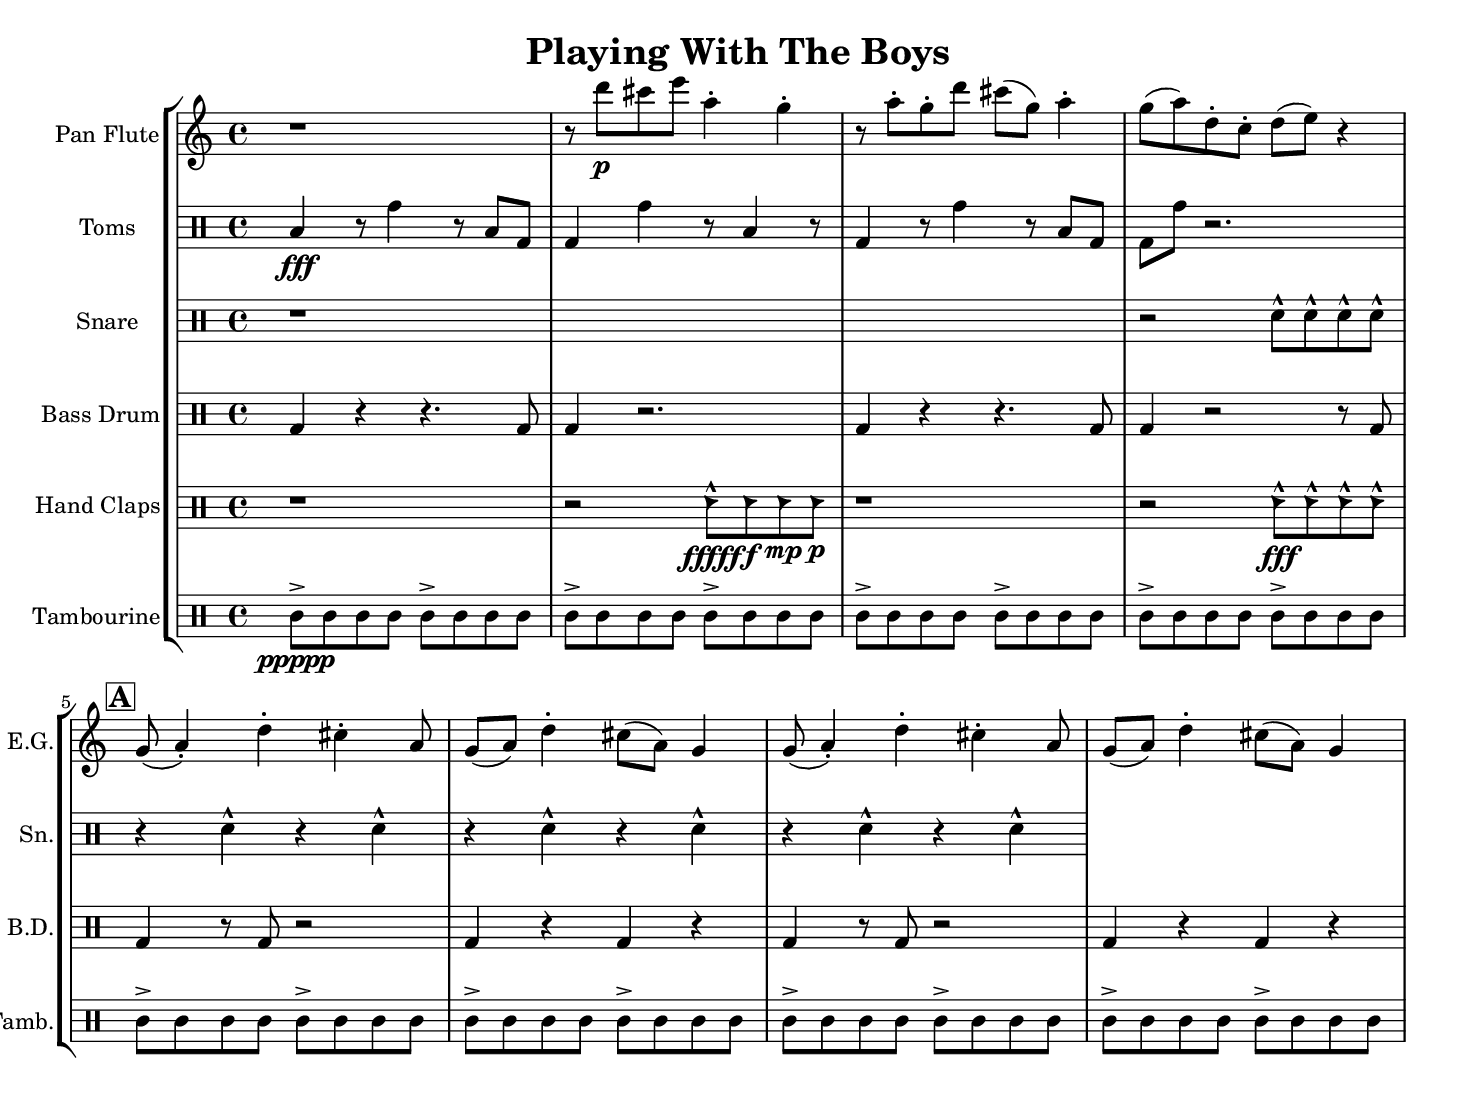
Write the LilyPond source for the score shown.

\version "2.20.0"  % necessary for upgrading to future LilyPond versions.

#(set-default-paper-size "b4")

\header{
  title = "Playing With The Boys"
}

\score {
  \layout {
    \context {
      \RemoveEmptyStaffContext
      \override VerticalAxisGroup.remove-first = ##t
    }
  }

  \midi {
    \tempo 4 = 140
  }

  \new StaffGroup <<
    \new Staff \with {
      instrumentName = "Pan Flute"
      shortInstrumentName = "Flute"
      midiInstrument = #"pan flute"
    } \relative c''' {
      \set Score.markFormatter = #format-mark-box-alphabet

      r1

      r8 d\p cis e a,4-. g-.
      r8 a-. g-. d' cis( g) a4-.
      g8( a) d,-. c-. d( e) r4

      % 5 // A
      \mark \default
      r4
    }

    \new Staff \with {
      instrumentName = "Electric Guitar"
      shortInstrumentName = "E.G."
      midiInstrument = #"overdriven guitar"
    } \relative c'' {
      r1 * 4

      % 5 // A
      \repeat unfold 2 {
        g8( a4-.) d-. cis4-. a8
        g( a) d4-. cis8( a) g4
      }
    }

    \new DrumStaff \with {
      instrumentName = "Toms"
      midiInstrument = #"melodic tom"
      shortInstrumentName = "Toms"
    } \drummode {
      toml4\fff r8 tomh4 r8 toml8 bd
      bd4 tomh r8 toml4 r8
      bd4 r8 tomh4 r8 toml8 bd
      bd tomh r2.

      % 5 // A
    }

    \new DrumStaff \with {
      instrumentName = "Snare"
      shortInstrumentName = "Sn."
    } \drummode {
      r1 * 3
      r2 sne8-^ sne-^ sne-^ sne-^

      % 5 // A
      \repeat unfold 3 {
        r4 sne-^ r4 sne-^
      }
    }

    \new DrumStaff \with {
      instrumentName = "Bass Drum"
      shortInstrumentName = "B.D."
      midiInstrument = #35
    } \drummode {
      bd4 r4 r4. bd8
      bd4 r2.
      bd4 r4 r4. bd8
      bd4 r2 r8 bd

      % 5 // A
      \repeat unfold 2 {
        bd4 r8 bd r2
        bd4 r bd r
      }
    }

    \new DrumStaff \with {
      instrumentName = "Hand Claps"
      shortInstrumentName = "H.C."
    } \drummode {
      r1
      r2 hc8-^\fffff hc\f hc\mp hc\p
      r1
      r2 hc8-^\fff hc8-^ hc8-^ hc8-^

      % 5 // A
    }

    \new DrumStaff \with {
      instrumentName = "Tambourine"
      shortInstrumentName = "Tamb."
    } \drummode {
      tamb8->\ppppp tamb tamb tamb tamb-> tamb tamb tamb
      \repeat unfold 7 {
        tamb-> tamb tamb tamb tamb-> tamb tamb tamb
      }
    }
  >>
}